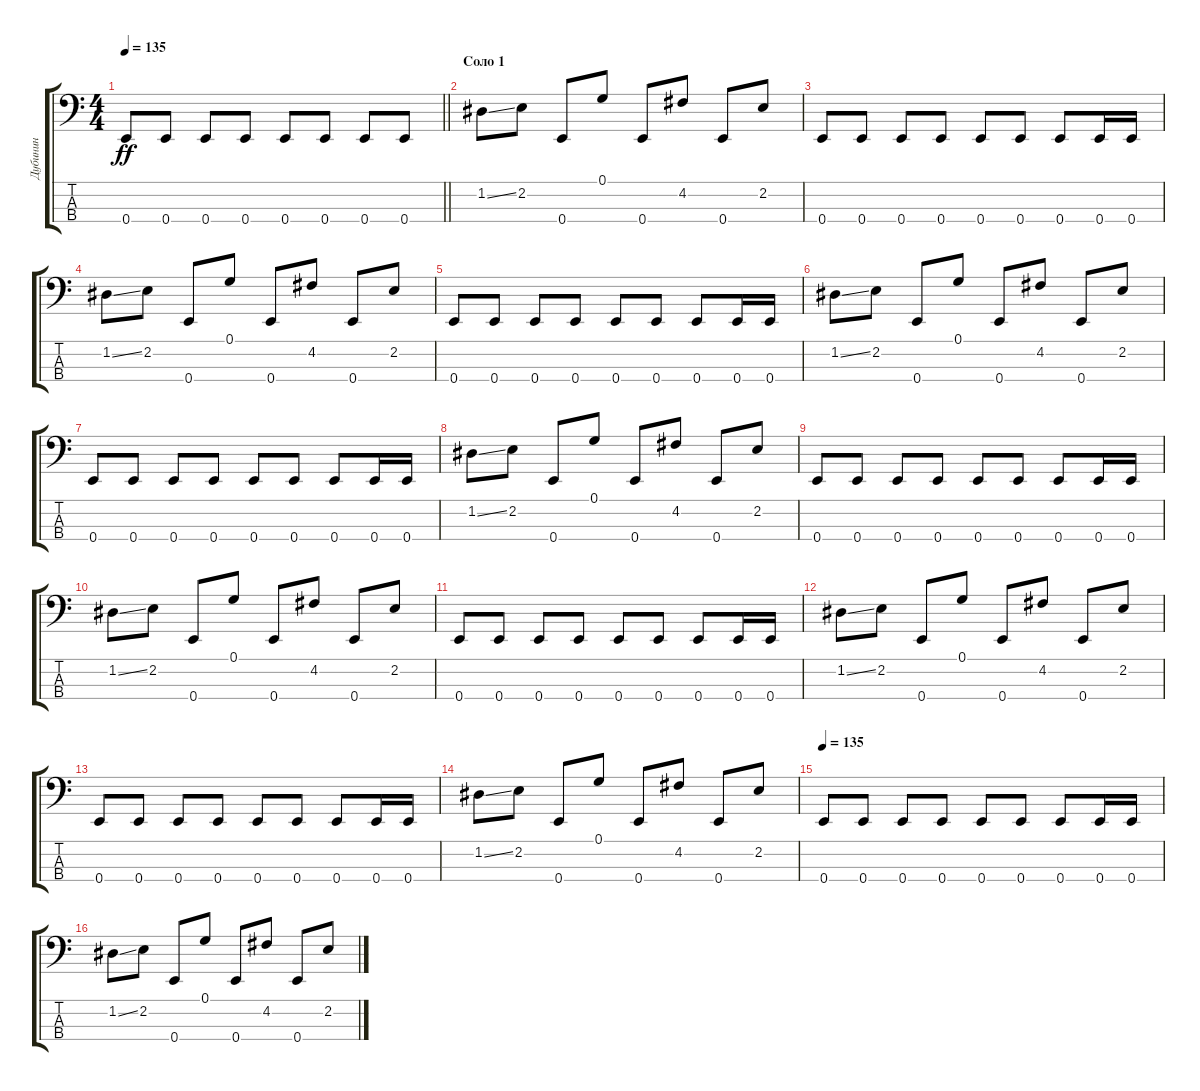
\track ("Дубинин" "Дубинин") {instrument electricbassfinger}
\staff {score tabs}
\tuning (G2 D2 A1 E1) {hide}
\ts (4 4)
\tempo 135
\clef f4
\barLineRight lightlight
\ks c
0.4.8{dy ff} 0.4.8 0.4.8 0.4.8 0.4.8 0.4.8 0.4.8 0.4.8 |
\section ("" "Соло 1")
1.2{ss}.8 2.2.8 0.4.8 0.1.8 0.4.8 4.2.8 0.4.8 2.2.8 |
0.4.8 0.4.8 0.4.8 0.4.8 0.4.8 0.4.8 0.4.8 0.4.16 0.4.16 |
1.2{ss}.8 2.2.8 0.4.8 0.1.8 0.4.8 4.2.8 0.4.8 2.2.8 |
0.4.8 0.4.8 0.4.8 0.4.8 0.4.8 0.4.8 0.4.8 0.4.16 0.4.16 |
1.2{ss}.8 2.2.8 0.4.8 0.1.8 0.4.8 4.2.8 0.4.8 2.2.8 |
0.4.8 0.4.8 0.4.8 0.4.8 0.4.8 0.4.8 0.4.8 0.4.16 0.4.16 |
1.2{ss}.8 2.2.8 0.4.8 0.1.8 0.4.8 4.2.8 0.4.8 2.2.8 |
0.4.8 0.4.8 0.4.8 0.4.8 0.4.8 0.4.8 0.4.8 0.4.16 0.4.16 |
1.2{ss}.8 2.2.8 0.4.8 0.1.8 0.4.8 4.2.8 0.4.8 2.2.8 |
0.4.8 0.4.8 0.4.8 0.4.8 0.4.8 0.4.8 0.4.8 0.4.16 0.4.16 |
1.2{ss}.8 2.2.8 0.4.8 0.1.8 0.4.8 4.2.8 0.4.8 2.2.8 |
0.4.8 0.4.8 0.4.8 0.4.8 0.4.8 0.4.8 0.4.8 0.4.16 0.4.16 |
1.2{ss}.8 2.2.8 0.4.8 0.1.8 0.4.8 4.2.8 0.4.8 2.2.8 |
\tempo 135
0.4.8 0.4.8 0.4.8 0.4.8 0.4.8 0.4.8 0.4.8 0.4.16 0.4.16 |
1.2{ss}.8 2.2.8 0.4.8 0.1.8 0.4.8 4.2.8 0.4.8 2.2.8
